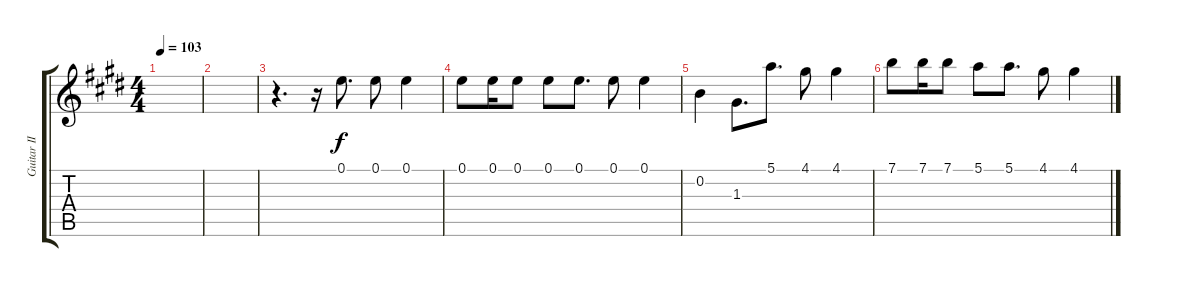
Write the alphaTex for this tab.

\track ("Guitar II" "Guitar II") {instrument electricguitarjazz}
\staff {score tabs}
\tuning (E4 B3 G3 D3 A2 E2) {hide}
\ts (4 4)
\tempo 103
\clef g2
\ks e
|
|
r.4{d} r.16 0.1.8{d dy f} 0.1.8 0.1.4 |
0.1.8 0.1.16 0.1.8 0.1.8 0.1.8{d} 0.1.8 0.1.4 |
0.2.4 1.3.8{d} 5.1.8{d} 4.1.8 4.1.4 |
7.1.8 7.1.16 7.1.8 5.1.8 5.1.8{d} 4.1.8 4.1.4
